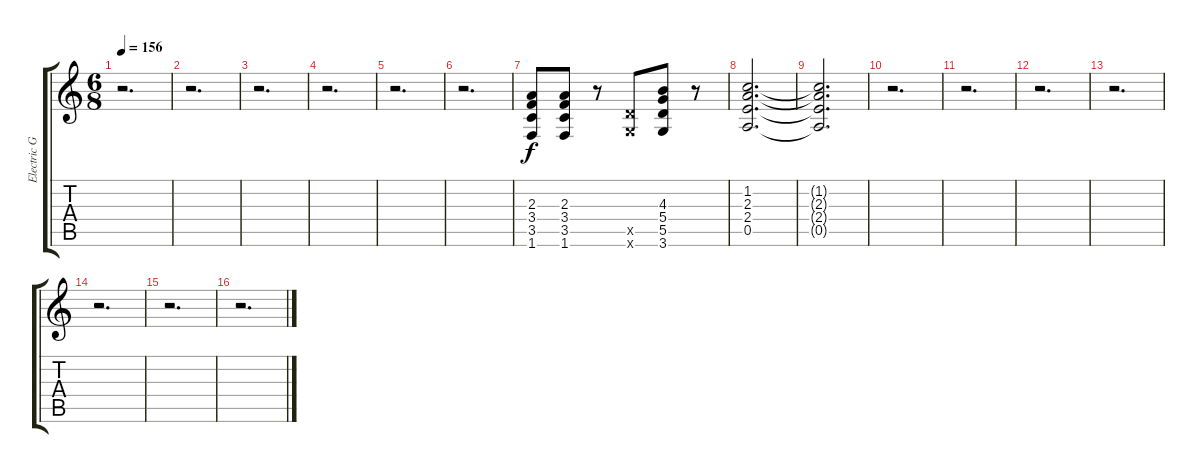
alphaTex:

\track ("Electric Guitar 1" "Electric G") {instrument overdrivenguitar}
\staff {score tabs}
\tuning (E4 B3 G3 D3 A2 E2) {hide}
\ts (6 8)
\tempo 156
\clef g2
\ks c
r.2{d dy f} |
r.2{d} |
r.2{d} |
r.2{d} |
r.2{d} |
r.2{d} |
(2.3 3.4 3.5 1.6).8 (2.3 3.4 3.5 1.6).8 r.8 (5.5{x} 3.6{x}).8 (4.3 5.4 5.5 3.6).8 r.8 |
(1.2 2.3 2.4 0.5).2{d} |
(1.2{t} 2.3{t} 2.4{t} 0.5{t}).2{d} |
r.2{d} |
r.2{d} |
r.2{d} |
r.2{d} |
r.2{d} |
r.2{d} |
r.2{d}
